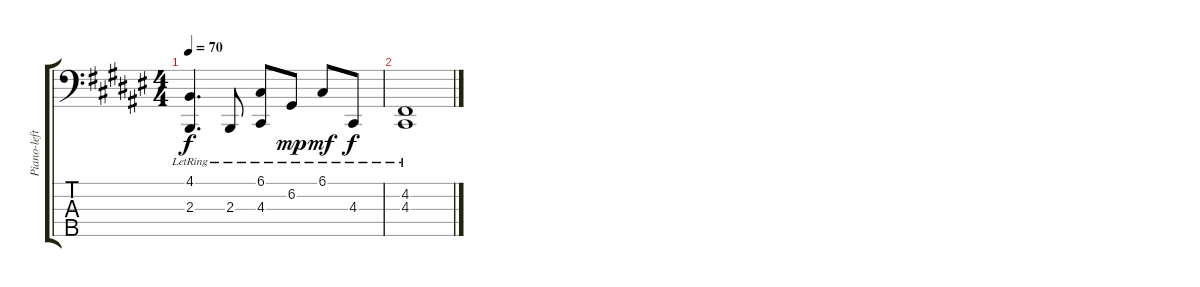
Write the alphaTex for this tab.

\track ("Piano-left" "Piano-left") {instrument acousticgrandpiano}
\staff {score tabs}
\tuning (G2 D2 A1 E1 B0) {hide}
\ts (4 4)
\tempo 70
\clef f4
\ks f#
(4.1{lr} 2.3{lr}).4{d dy f} 2.3{lr}.8 (6.1{lr} 4.3{lr}).8 6.2{lr}.8{dy mp} 6.1{lr}.8{dy mf} 4.3{lr}.8{dy f} |
(4.2{lr} 4.3{lr}).1
